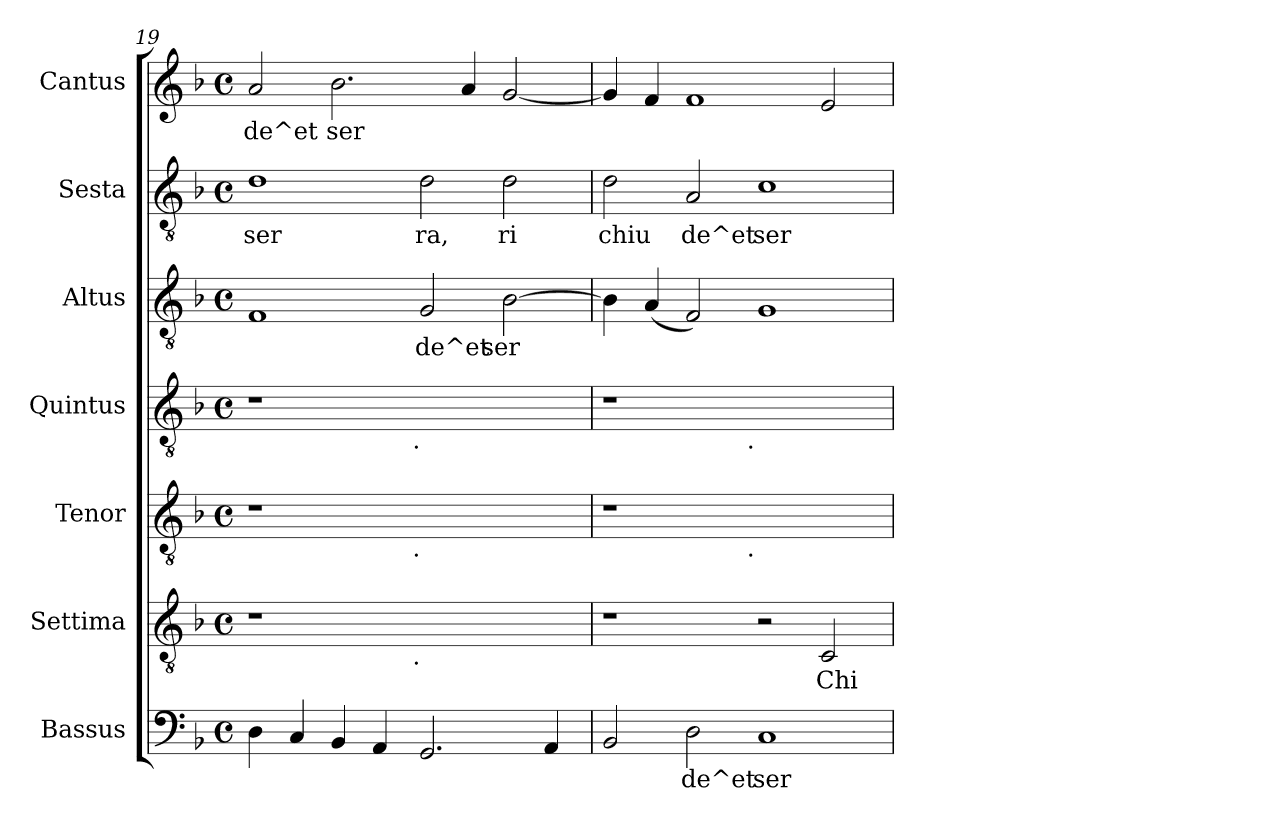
**kern	**text	**kern	**text	**kern	**kern	**kern	**text	**kern	**text	**kern	**text
*part7	*part7	*part6	*part6	*part5	*part4	*part3	*part3	*part2	*part2	*part1	*part1
*staff7	*staff7	*staff6	*staff6	*staff5	*staff4	*staff3	*staff3	*staff2	*staff2	*staff1	*staff1
*I"Bassus	*	*I"Settima	*	*I"Tenor	*I"Quintus	*I"Altus	*	*I"Sesta	*	*I"Cantus	*
*clefF4	*	*clefGv2	*	*clefGv2	*clefGv2	*clefGv2	*	*clefGv2	*	*clefG2	*
*k[b-]	*	*k[b-]	*	*k[b-]	*k[b-]	*k[b-]	*	*k[b-]	*	*k[b-]	*
*F:	*	*F:	*	*F:	*F:	*F:	*	*F:	*	*F:	*
*M4/4	*	*M4/4	*	*M4/4	*M4/4	*M4/4	*	*M4/4	*	*M4/4	*
*met(c)	*	*met(c)	*	*met(c)	*met(c)	*met(c)	*	*met(c)	*	*met(c)	*
=19	=19	=19	=19	=19	=19	=19	=19	=19	=19	=19	=19
!	!LO:LY:b:cj	!	!	!	!	!	!LO:LY:b:cj	!	!LO:LY:b:cj	!	!LO:LY:b:cj
*	*	*^	*	*^	*^	*	*	*	*	*	*
4D\	.	1r	2ryy	.	1r	2ryy	1r	2ryy	1F	.	1d	ser	2a/	de^et
!	!LO:LY:b:cj	!	!	!	!	!	!	!	!	!	!	!	!	!
4C/	.	.	.	.	.	.	.	.	.	.	.	.	.	.
!	!LO:LY:b:cj	!	!	!	!	!	!	!	!	!	!	!	!	!LO:LY:b:cj
4BB-/	.	.	4ryy	.	.	4ryy	.	4ryy	.	.	.	.	2.b-\	ser
!	!LO:LY:b:cj	!	!	!	!	!	!	!	!	!	!	!	!	!
4AA/	.	.	8...ryy	.	.	8...ryy	.	8...ryy	.	.	.	.	.	.
!	!	!	!	!	!	!	!	!LO:TX:b:t=.	!	!	!	!	!	!
!	!	!	!	!	!	!LO:TX:b:t=.	!	!	!	!	!	!	!	!
!	!	!	!LO:TX:b:t=.	!	!	!	!	!	!	!	!	!	!	!
.	.	.	1ryy	.	.	1ryy	.	1ryy	.	.	.	.	.	.
!	!LO:LY:b:cj	!	!	!	!	!	!	!	!	!LO:LY:b:cj	!	!LO:LY:b:cj	!	!
2.GG/	.	1ryy	.	.	1ryy	.	1ryy	.	2G/	de^et	2d\	ra,	.	.
!	!	!	!	!	!	!	!	!	!	!	!	!	!	!LO:LY:b:cj
.	.	.	.	.	.	.	.	.	.	.	.	.	4a/	.
!	!	!	!	!	!	!	!	!	!	!LO:LY:b:cj	!	!LO:LY:b:cj	!	!LO:LY:b:cj
.	.	.	.	.	.	.	.	.	[>2B-\	ser	2d\	ri	[<2g/	.
!	!LO:LY:b:cj	!	!	!	!	!	!	!	!	!	!	!	!	!
4AA/	.	.	.	.	.	.	.	.	.	.	.	.	.	.
.	.	.	64ryy	.	.	64ryy	.	64ryy	.	.	.	.	.	.
=20	=20	=20	=20	=20	=20	=20	=20	=20	=20	=20	=20	=20	=20	=20
!	!LO:LY:b:cj	!	!	!	!	!	!	!	!	!LO:LY:b:cj	!	!LO:LY:b:cj	!	!LO:LY:b:cj
*	*	*v	*v	*	*	*	*	*	*	*	*	*	*	*
2BB-/	.	1r	.	1r	2ryy	1r	2ryy	4B-\]	.	2d\	chiu	4g/]	.
!	!	!	!	!	!	!	!	!	!LO:LY:b:cj	!	!	!	!LO:LY:b:cj
.	.	.	.	.	.	.	.	(>4A/	.	.	.	4f/	.
!	!LO:LY:b:cj	!	!	!	!	!	!	!	!LO:LY:b:cj	!	!LO:LY:b:cj	!	!LO:LY:b:cj
2D\	de^et	.	.	.	4...ryy	.	4...ryy	2F/)	.	2A/	de^et	1f	.
!	!	!	!	!	!	!	!LO:TX:b:t=.	!	!	!	!	!	!
!	!	!	!	!	!LO:TX:b:t=.	!	!	!	!	!	!	!	!
.	.	.	.	.	1ryy	.	1ryy	.	.	.	.	.	.
!	!LO:LY:b:cj	!	!	!	!	!	!	!	!LO:LY:b:cj	!	!LO:LY:b:cj	!	!
1C	ser	2r	.	1ryy	.	1ryy	.	1G	.	1c	ser	.	.
!	!	!	!LO:LY:b:cj	!	!	!	!	!	!	!	!	!	!LO:LY:b:cj
.	.	2C/	Chi	.	.	.	.	.	.	.	.	2e/	.
.	.	.	.	.	32ryy	.	32ryy	.	.	.	.	.	.
*	*	*	*	*v	*v	*	*	*	*	*	*	*	*
*	*	*	*	*	*v	*v	*	*	*	*	*	*
=	=	=	=	=	=	=	=	=	=	=	=
*-	*-	*-	*-	*-	*-	*-	*-	*-	*-	*-	*-
